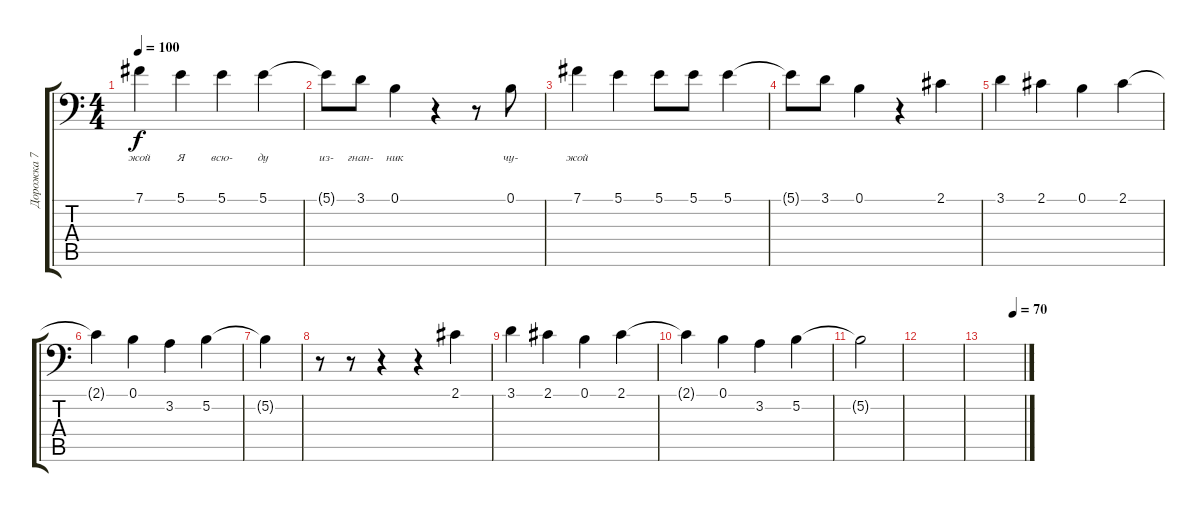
\track ("Дорожка 7" "Дорожка 7") {instrument altosax}
\staff {score tabs}
\tuning (B3 Gb3 D3 A2 E2 A1) {hide}
\ts (4 4)
\tempo 100
\clef f4
\ks c
7.1.4{lyrics (0 "жой") lyrics (1 "") lyrics (2 "") lyrics (3 "") lyrics (4 "") dy f} 5.1.4{lyrics (0 "Я") lyrics (1 "") lyrics (2 "") lyrics (3 "") lyrics (4 "")} 5.1.4{lyrics (0 "всю-") lyrics (1 "") lyrics (2 "") lyrics (3 "") lyrics (4 "")} 5.1.4{lyrics (0 "ду") lyrics (1 "") lyrics (2 "") lyrics (3 "") lyrics (4 "")} |
5.1{t}.8{lyrics (0 "из-") lyrics (1 "") lyrics (2 "") lyrics (3 "") lyrics (4 "")} 3.1.8{lyrics (0 "гнан-") lyrics (1 "") lyrics (2 "") lyrics (3 "") lyrics (4 "")} 0.1.4{lyrics (0 "ник") lyrics (1 "") lyrics (2 "") lyrics (3 "") lyrics (4 "")} r.4 r.8 0.1.8{lyrics (0 "чу-") lyrics (1 "") lyrics (2 "") lyrics (3 "") lyrics (4 "")} |
7.1.4{lyrics (0 "жой") lyrics (1 "") lyrics (2 "") lyrics (3 "") lyrics (4 "")} 5.1.4 5.1.8 5.1.8 5.1.4 |
5.1{t}.8 3.1.8 0.1.4 r.4 2.1.4 |
3.1.4 2.1.4 0.1.4 2.1.4 |
2.1{t}.4 0.1.4 3.2.4 5.2.4 |
5.2{t}.4 |
r.8 r.8 r.4 r.4 2.1.4 |
3.1.4 2.1.4 0.1.4 2.1.4 |
2.1{t}.4 0.1.4 3.2.4 5.2.4 |
5.2{t}.2 |
|
\tempo (70 0.75)
